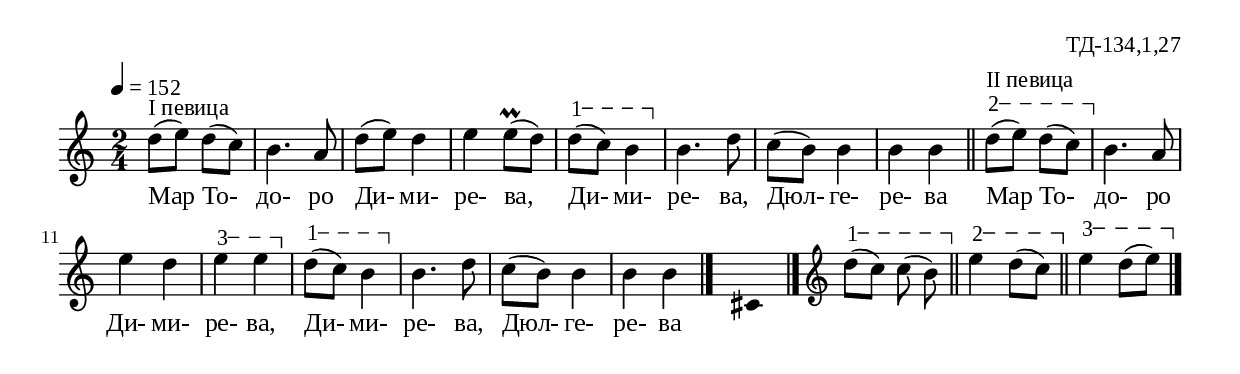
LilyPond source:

%{
TD_134_1_27
%}

\include "td-preamble.ly"

\score {
\relative c'' {
 \tempo 4 = 152
 \time 2/4
d8^"I певица"( e)] d([ c]) | b4. a8 | d([ e)] d4 | e e8\prall([ d)] | 
\varA
d\startTextSpan([ c)] b4\stopTextSpan | 
b4. d8 | c([ b)] b4 | b b \bar "||"
\varB
d8\startTextSpan^"II певица"( e)] d([ c\stopTextSpan]) | 
b4. a8 | e'4 d | 
\varC
e\startTextSpan e\stopTextSpan | 
\varA
d8\startTextSpan([ c)] b4\stopTextSpan | 
b4. d8 | c([ b)] b4 | b b
 \bar "|." 
 s4 \fixB cis,4 \fixC
  \bar "|."
\endm
\varA
d'8\startTextSpan([ c)] c\noBeam( b\stopTextSpan) \bar "||"
\varB
e4\startTextSpan d8([ c\stopTextSpan]) \bar "||" 
\varC
e4\startTextSpan d8([ e\stopTextSpan]) 
   \bar "|."
}
\addlyrics { Мар То- до- ро Ди- ми- ре- ва, Ди- ми- ре- ва, Дюл- ге- ре- ва 
             Мар То- до- ро Ди- ми- ре- ва, Ди- ми- ре- ва, Дюл- ге- ре- ва }
%
\layout {
  indent = #0
  line-width = 190\mm
  ragged-right=##f
}
%
\midi { 
	\context {
		\Score
		tempoWholesPerMinute = #(ly:make-moment 152 4)
		}
	}
}
%
\header{
  opus = "ТД-134,1,27"
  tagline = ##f
}


